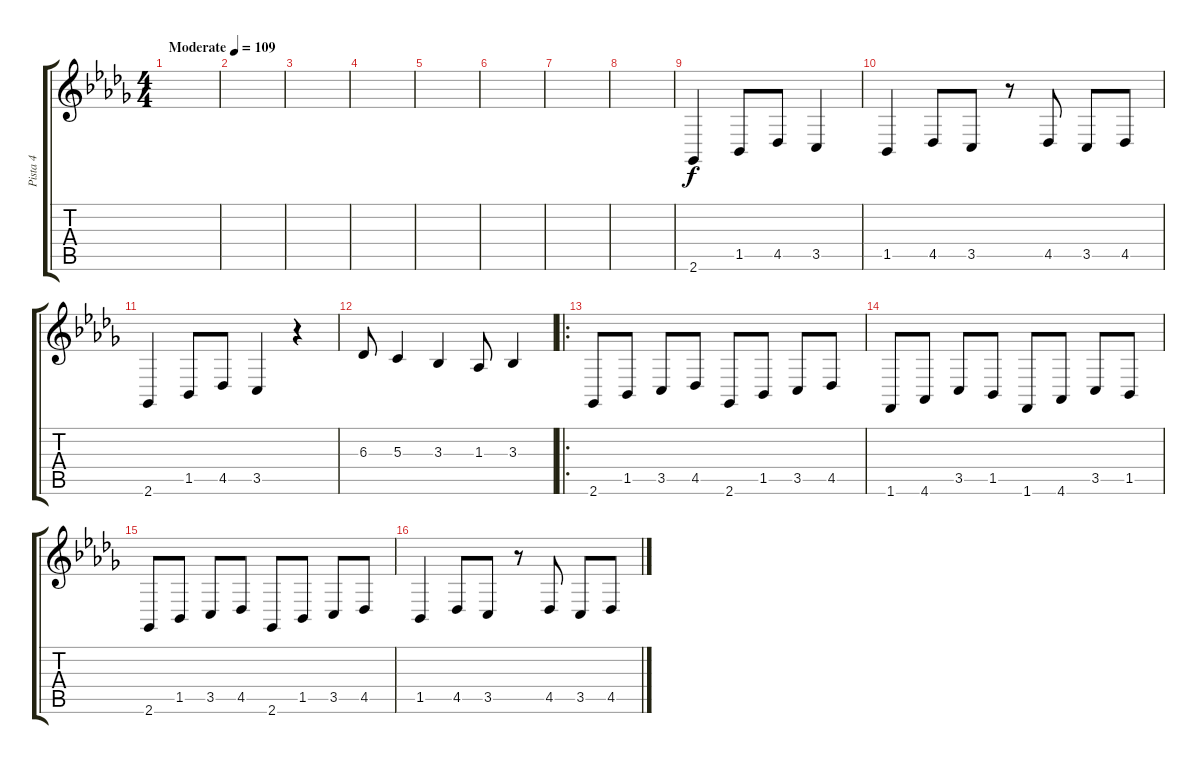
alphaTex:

\track ("Pista 4" "Pista 4") {instrument acousticgrandpiano}
\staff {score tabs}
\tuning (E4 B3 G3 D3 A2 E2) {hide}
\ts (4 4)
\tempo (109 "Moderate")
\clef g2
\ks bbminor
|
|
|
|
|
|
|
|
2.6.4 1.5.8 4.5.8 3.5.4 |
1.5.4 4.5.8 3.5.8 r.8 4.5.8 3.5.8 4.5.8 |
2.6.4 1.5.8 4.5.8 3.5.4 r.4 |
6.3.8 5.3.4 3.3.4 1.3.8 3.3.4 |
\ro
2.6.8{instrument acousticgrandpiano} 1.5.8 3.5.8 4.5.8 2.6.8 1.5.8 3.5.8 4.5.8 |
1.6.8 4.6.8 3.5.8 1.5.8 1.6.8 4.6.8 3.5.8 1.5.8 |
2.6.8 1.5.8 3.5.8 4.5.8 2.6.8 1.5.8 3.5.8 4.5.8 |
1.5.4 4.5.8 3.5.8 r.8 4.5.8 3.5.8 4.5.8
